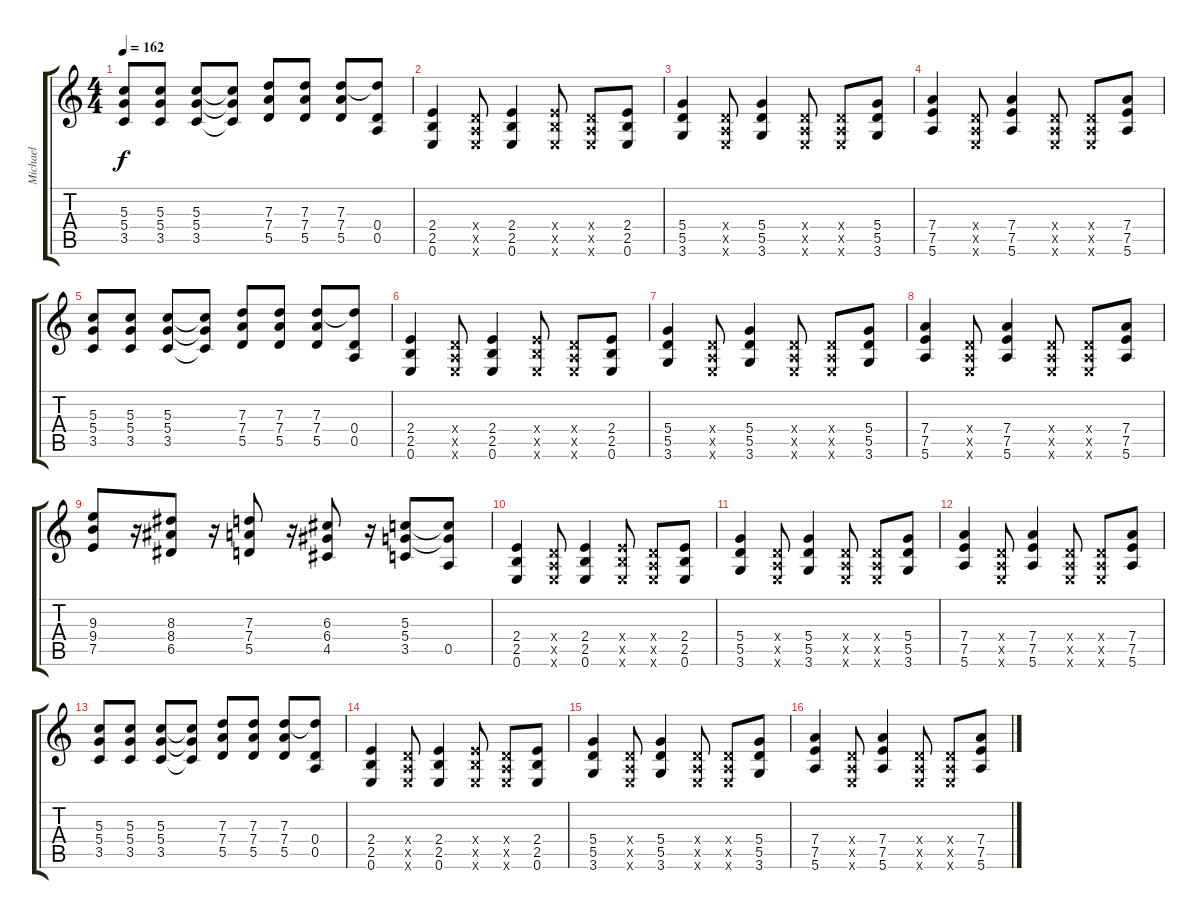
\track ("Michael" "Michael") {instrument overdrivenguitar}
\staff {score tabs}
\tuning (E4 B3 G3 D3 A2 E2) {hide}
\ts (4 4)
\tempo 162
\clef g2
\ks c
(5.3 5.4 3.5).8{dy f} (5.3 5.4 3.5).8 (5.3 5.4 3.5).8 (5.3{t} 5.4{t} 3.5{t}).8 (7.3 7.4 5.5).8 (7.3 7.4 5.5).8 (7.3 7.4 5.5).8 (7.3{t} 0.4 0.5).8 |
(2.4 2.5 0.6).4 (0.4{x} 0.5{x} 0.6{x}).8 (2.4 2.5 0.6).4 (2.4{x} 2.5{x} 0.6{x}).8 (0.4{x} 0.5{x} 0.6{x}).8 (2.4 2.5 0.6).8 |
(5.4 5.5 3.6).4 (0.4{x} 0.5{x} 0.6{x}).8 (5.4 5.5 3.6).4 (0.4{x} 0.5{x} 0.6{x}).8 (0.4{x} 0.5{x} 0.6{x}).8 (5.4 5.5 3.6).8 |
(7.4 7.5 5.6).4 (0.4{x} 0.5{x} 0.6{x}).8 (7.4 7.5 5.6).4 (0.4{x} 0.5{x} 0.6{x}).8 (0.4{x} 0.5{x} 0.6{x}).8 (7.4 7.5 5.6).8 |
(5.3 5.4 3.5).8 (5.3 5.4 3.5).8 (5.3 5.4 3.5).8 (5.3{t} 5.4{t} 3.5{t}).8 (7.3 7.4 5.5).8 (7.3 7.4 5.5).8 (7.3 7.4 5.5).8 (7.3{t} 0.4 0.5).8 |
(2.4 2.5 0.6).4 (0.4{x} 0.5{x} 0.6{x}).8 (2.4 2.5 0.6).4 (2.4{x} 2.5{x} 0.6{x}).8 (0.4{x} 0.5{x} 0.6{x}).8 (2.4 2.5 0.6).8 |
(5.4 5.5 3.6).4 (0.4{x} 0.5{x} 0.6{x}).8 (5.4 5.5 3.6).4 (0.4{x} 0.5{x} 0.6{x}).8 (0.4{x} 0.5{x} 0.6{x}).8 (5.4 5.5 3.6).8 |
(7.4 7.5 5.6).4 (0.4{x} 0.5{x} 0.6{x}).8 (7.4 7.5 5.6).4 (0.4{x} 0.5{x} 0.6{x}).8 (0.4{x} 0.5{x} 0.6{x}).8 (7.4 7.5 5.6).8 |
(9.3 9.4 7.5).8 r.16 (8.3 8.4 6.5).8 r.16 (7.3 7.4 5.5).8 r.16 (6.3 6.4 4.5).8 r.16 (5.3 5.4 3.5).8 (5.3{t} 5.4{t} 0.5).8 |
(2.4 2.5 0.6).4 (0.4{x} 0.5{x} 0.6{x}).8 (2.4 2.5 0.6).4 (2.4{x} 2.5{x} 0.6{x}).8 (0.4{x} 0.5{x} 0.6{x}).8 (2.4 2.5 0.6).8 |
(5.4 5.5 3.6).4 (0.4{x} 0.5{x} 0.6{x}).8 (5.4 5.5 3.6).4 (0.4{x} 0.5{x} 0.6{x}).8 (0.4{x} 0.5{x} 0.6{x}).8 (5.4 5.5 3.6).8 |
(7.4 7.5 5.6).4 (0.4{x} 0.5{x} 0.6{x}).8 (7.4 7.5 5.6).4 (0.4{x} 0.5{x} 0.6{x}).8 (0.4{x} 0.5{x} 0.6{x}).8 (7.4 7.5 5.6).8 |
(5.3 5.4 3.5).8 (5.3 5.4 3.5).8 (5.3 5.4 3.5).8 (5.3{t} 5.4{t} 3.5{t}).8 (7.3 7.4 5.5).8 (7.3 7.4 5.5).8 (7.3 7.4 5.5).8 (7.3{t} 0.4 0.5).8 |
(2.4 2.5 0.6).4 (0.4{x} 0.5{x} 0.6{x}).8 (2.4 2.5 0.6).4 (2.4{x} 2.5{x} 0.6{x}).8 (0.4{x} 0.5{x} 0.6{x}).8 (2.4 2.5 0.6).8 |
(5.4 5.5 3.6).4 (0.4{x} 0.5{x} 0.6{x}).8 (5.4 5.5 3.6).4 (0.4{x} 0.5{x} 0.6{x}).8 (0.4{x} 0.5{x} 0.6{x}).8 (5.4 5.5 3.6).8 |
(7.4 7.5 5.6).4 (0.4{x} 0.5{x} 0.6{x}).8 (7.4 7.5 5.6).4 (0.4{x} 0.5{x} 0.6{x}).8 (0.4{x} 0.5{x} 0.6{x}).8 (7.4 7.5 5.6).8
